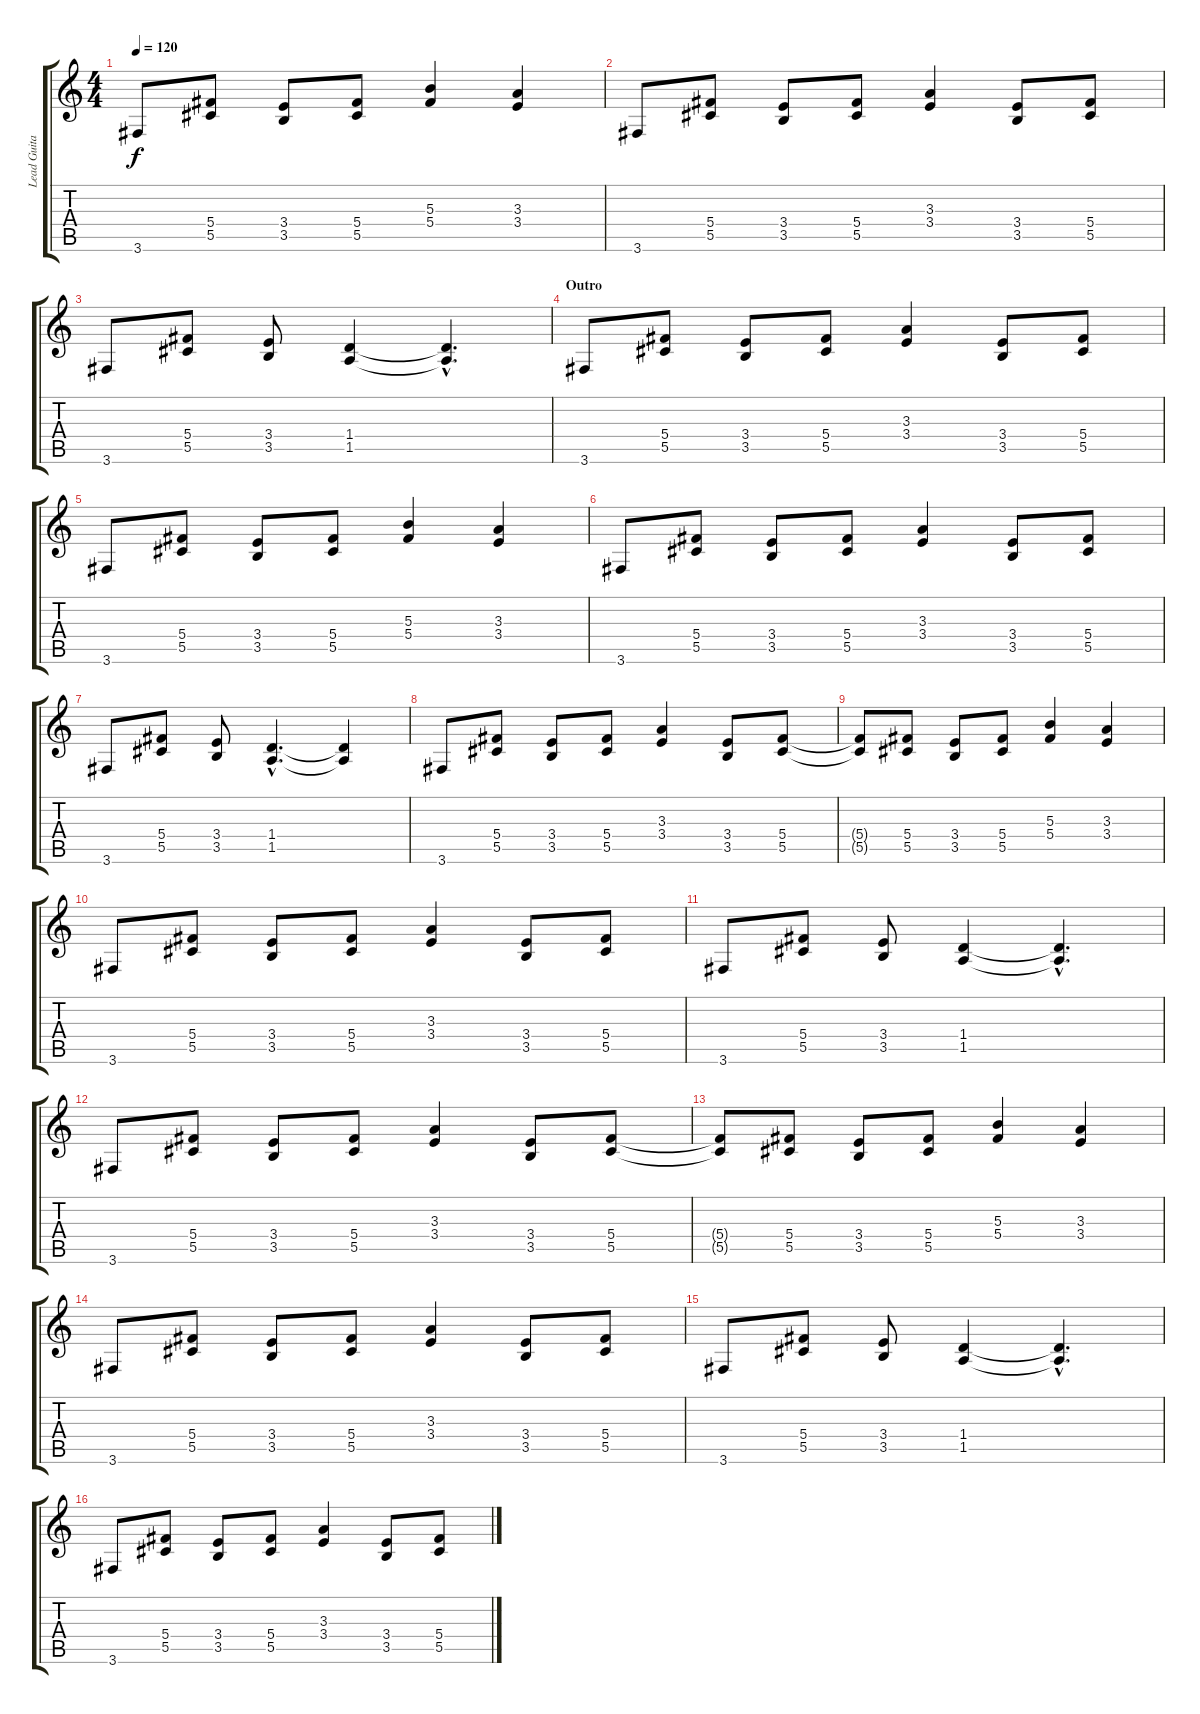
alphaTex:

\track ("Lead Guitar" "Lead Guita") {instrument distortionguitar}
\staff {score tabs}
\tuning (Eb4 Bb3 Gb3 Db3 Ab2 Eb2) {hide}
\ts (4 4)
\tempo 120
\clef g2
\ks c
3.6.8{dy f} (5.4 5.5).8 (3.4 3.5).8 (5.4 5.5).8 (5.3 5.4).4 (3.3 3.4).4 |
3.6.8 (5.4 5.5).8 (3.4 3.5).8 (5.4 5.5).8 (3.3 3.4).4 (3.4 3.5).8 (5.4 5.5).8 |
3.6.8 (5.4 5.5).8 (3.4 3.5).8 (1.4 1.5).4 (1.4{hac t} 1.5{hac t}).4{d} |
\section ("" "Outro")
3.6.8 (5.4 5.5).8 (3.4 3.5).8 (5.4 5.5).8 (3.3 3.4).4 (3.4 3.5).8 (5.4 5.5).8 |
3.6.8 (5.4 5.5).8 (3.4 3.5).8 (5.4 5.5).8 (5.3 5.4).4 (3.3 3.4).4 |
3.6.8 (5.4 5.5).8 (3.4 3.5).8 (5.4 5.5).8 (3.3 3.4).4 (3.4 3.5).8 (5.4 5.5).8 |
3.6.8 (5.4 5.5).8 (3.4 3.5).8 (1.4{hac} 1.5{hac}).4{d} (1.4{t} 1.5{t}).4 |
3.6.8 (5.4 5.5).8 (3.4 3.5).8 (5.4 5.5).8 (3.3 3.4).4 (3.4 3.5).8 (5.4 5.5).8 |
(5.4{t} 5.5{t}).8 (5.4 5.5).8 (3.4 3.5).8 (5.4 5.5).8 (5.3 5.4).4 (3.3 3.4).4 |
3.6.8 (5.4 5.5).8 (3.4 3.5).8 (5.4 5.5).8 (3.3 3.4).4 (3.4 3.5).8 (5.4 5.5).8 |
3.6.8 (5.4 5.5).8 (3.4 3.5).8 (1.4 1.5).4 (1.4{hac t} 1.5{hac t}).4{d} |
3.6.8 (5.4 5.5).8 (3.4 3.5).8 (5.4 5.5).8 (3.3 3.4).4 (3.4 3.5).8 (5.4 5.5).8 |
(5.4{t} 5.5{t}).8 (5.4 5.5).8 (3.4 3.5).8 (5.4 5.5).8 (5.3 5.4).4 (3.3 3.4).4 |
3.6.8 (5.4 5.5).8 (3.4 3.5).8 (5.4 5.5).8 (3.3 3.4).4 (3.4 3.5).8 (5.4 5.5).8 |
3.6.8 (5.4 5.5).8 (3.4 3.5).8 (1.4 1.5).4 (1.4{hac t} 1.5{hac t}).4{d} |
3.6.8 (5.4 5.5).8 (3.4 3.5).8 (5.4 5.5).8 (3.3 3.4).4 (3.4 3.5).8 (5.4 5.5).8
